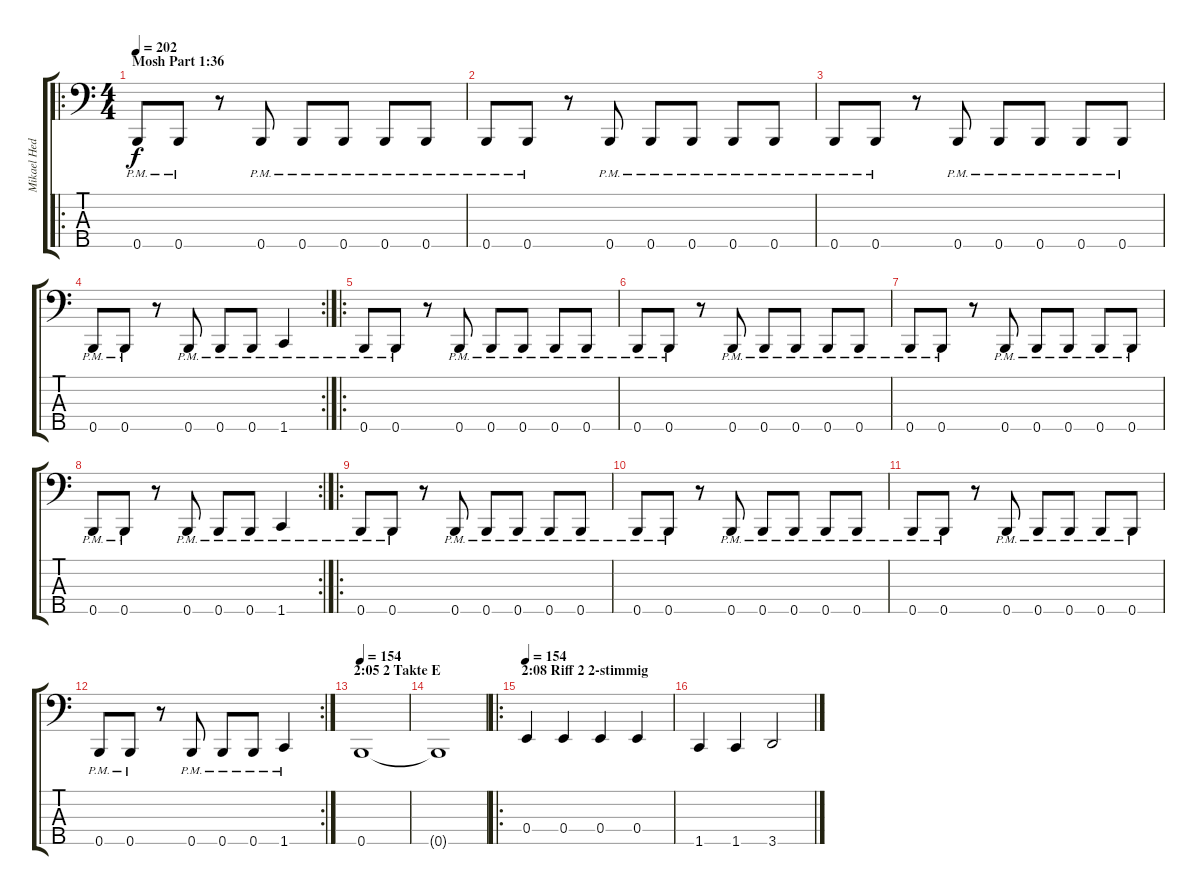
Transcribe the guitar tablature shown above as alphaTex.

\track ("Mikael Hedlund" "Mikael Hed") {instrument electricbasspick}
\staff {score tabs}
\tuning (G2 D2 A1 E1 B0) {hide}
\ro
\ts (4 4)
\section ("" "Mosh Part 1:36")
\tempo 202
\clef f4
\ks c
0.5{pm}.8{dy f} 0.5{pm}.8 r.8 0.5{pm}.8 0.5{pm}.8 0.5{pm}.8 0.5{pm}.8 0.5{pm}.8 |
0.5{pm}.8 0.5{pm}.8 r.8 0.5{pm}.8 0.5{pm}.8 0.5{pm}.8 0.5{pm}.8 0.5{pm}.8 |
0.5{pm}.8 0.5{pm}.8 r.8 0.5{pm}.8 0.5{pm}.8 0.5{pm}.8 0.5{pm}.8 0.5{pm}.8 |
\rc 2
0.5{pm}.8 0.5{pm}.8 r.8 0.5{pm}.8 0.5{pm}.8 0.5{pm}.8 1.5{pm}.4 |
\ro
0.5{pm}.8 0.5{pm}.8 r.8 0.5{pm}.8 0.5{pm}.8 0.5{pm}.8 0.5{pm}.8 0.5{pm}.8 |
0.5{pm}.8 0.5{pm}.8 r.8 0.5{pm}.8 0.5{pm}.8 0.5{pm}.8 0.5{pm}.8 0.5{pm}.8 |
0.5{pm}.8 0.5{pm}.8 r.8 0.5{pm}.8 0.5{pm}.8 0.5{pm}.8 0.5{pm}.8 0.5{pm}.8 |
\rc 2
0.5{pm}.8 0.5{pm}.8 r.8 0.5{pm}.8 0.5{pm}.8 0.5{pm}.8 1.5{pm}.4 |
\ro
0.5{pm}.8 0.5{pm}.8 r.8 0.5{pm}.8 0.5{pm}.8 0.5{pm}.8 0.5{pm}.8 0.5{pm}.8 |
0.5{pm}.8 0.5{pm}.8 r.8 0.5{pm}.8 0.5{pm}.8 0.5{pm}.8 0.5{pm}.8 0.5{pm}.8 |
0.5{pm}.8 0.5{pm}.8 r.8 0.5{pm}.8 0.5{pm}.8 0.5{pm}.8 0.5{pm}.8 0.5{pm}.8 |
\rc 2
0.5{pm}.8 0.5{pm}.8 r.8 0.5{pm}.8 0.5{pm}.8 0.5{pm}.8 1.5{pm}.4 |
\section ("" "2:05 2 Takte E")
\tempo 154
0.5.1 |
0.5{t}.1 |
\ro
\section ("" "2:08 Riff 2 2-stimmig")
\tempo 154
0.4.4 0.4.4 0.4.4 0.4.4 |
1.5.4 1.5.4 3.5.2
